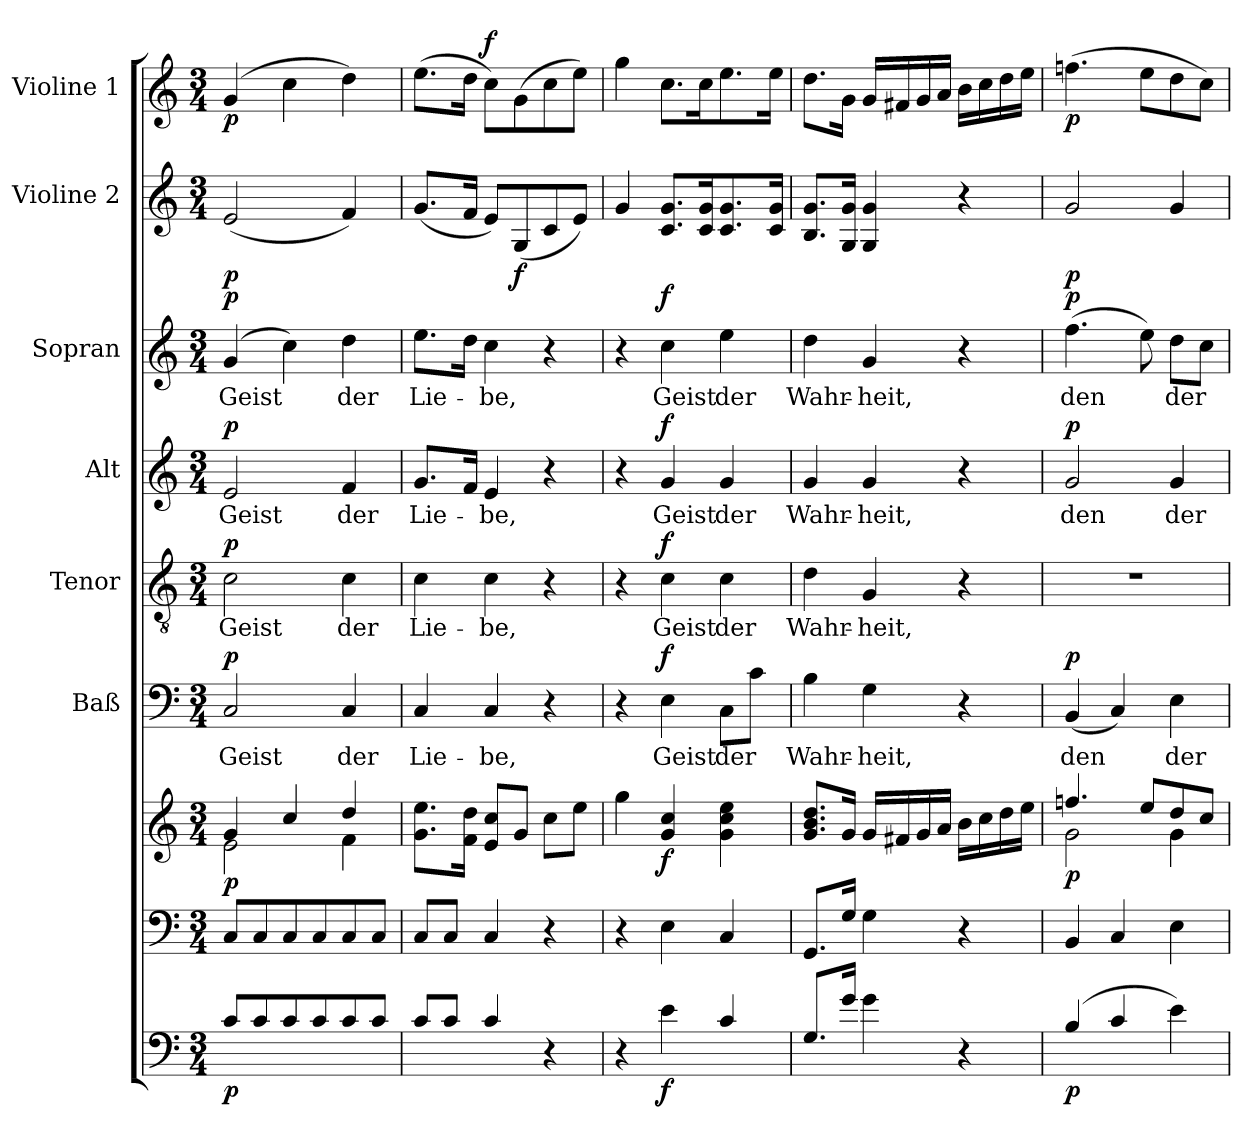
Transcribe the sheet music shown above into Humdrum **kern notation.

**kern	**dynam	**kern	**kern	**dynam	**kern	**text	**dynam	**kern	**text	**dynam	**kern	**text	**dynam	**kern	**text	**dynam	**kern	**dynam	**kern	**dynam
*part8	*part8	*part7	*part7	*part7	*part6	*part6	*part6	*part5	*part5	*part5	*part4	*part4	*part4	*part3	*part3	*part3	*part2	*part2	*part1	*part1
*staff9	*staff9	*staff8	*staff7	*staff7/8	*staff6	*staff6	*staff6	*staff5	*staff5	*staff5	*staff4	*staff4	*staff4	*staff3	*staff3	*staff3	*staff2	*staff2	*staff1	*staff1
*	*	*	*	*	*I"Baß	*	*	*I"Tenor	*	*	*I"Alt	*	*	*I"Sopran	*	*	*I"Violine 2	*	*I"Violine 1	*
*	*	*	*	*	*	*	*	*	*	*	*	*	*	*	*	*	*I'Vln	*	*I'Vln	*
*clefF4	*	*clefF4	*clefG2	*	*clefF4	*	*	*clefGv2	*	*	*clefG2	*	*	*clefG2	*	*	*clefG2	*	*clefG2	*
*ITrd7c12	*	*	*	*	*	*	*	*	*	*	*	*	*	*	*	*	*	*	*	*
*k[]	*	*k[]	*k[]	*	*k[]	*	*	*k[]	*	*	*k[]	*	*	*k[]	*	*	*k[]	*	*k[]	*
*C:	*	*C:	*C:	*	*C:	*	*	*C:	*	*	*C:	*	*	*C:	*	*	*C:	*	*C:	*
*M3/4	*	*M3/4	*M3/4	*	*M3/4	*	*	*M3/4	*	*	*M3/4	*	*	*M3/4	*	*	*M3/4	*	*M3/4	*
=1	=1	=1	=1	=1	=1	=1	=1	=1	=1	=1	=1	=1	=1	=1	=1	=1	=1	=1	=1	=1
*	*	*	*^	*	*	*	*	*	*	*	*	*	*	*	*	*	*	*	*	*
!	!LO:DY:b	!	!	!	!LO:DY:b	!	!LO:LY:b	!LO:DY:a	!	!LO:LY:b	!LO:DY:a	!	!LO:LY:b	!LO:DY:a	!	!LO:LY:b	!LO:DY:a	!	!LO:DY:b	!	!LO:DY:b
8C/L	p	8C/L	4g/	2e\	p	2C/	Geist	p	2c\	Geist	p	2e/	Geist	p	(4g/	Geist	p	(<2e/	p	(4g/	p
8C/	.	8C/	.	.	.	.	.	.	.	.	.	.	.	.	.	.	.	.	.	.	.
8C/	.	8C/	4cc/	.	.	.	.	.	.	.	.	.	.	.	4cc\)	.	.	.	.	4cc\	.
8C/	.	8C/	.	.	.	.	.	.	.	.	.	.	.	.	.	.	.	.	.	.	.
!	!	!	!	!	!	!	!LO:LY:b	!	!	!LO:LY:b	!	!	!LO:LY:b	!	!	!LO:LY:b	!	!	!	!	!
8C/	.	8C/	4dd/	4f\	.	4C/	der	.	4c\	der	.	4f/	der	.	4dd\	der	.	4f/)	.	4dd\)	.
8C/J	.	8C/J	.	.	.	.	.	.	.	.	.	.	.	.	.	.	.	.	.	.	.
*	*	*	*v	*v	*	*	*	*	*	*	*	*	*	*	*	*	*	*	*	*	*
=2	=2	=2	=2	=2	=2	=2	=2	=2	=2	=2	=2	=2	=2	=2	=2	=2	=2	=2	=2	=2
!	!	!	!	!	!	!LO:LY:b	!	!	!LO:LY:b	!	!	!LO:LY:b	!	!	!LO:LY:b	!	!	!	!	!
8C/L	.	8C/L	8.g\ 8.ee\L	.	4C/	Lie-	.	4c\	Lie-	.	8.g/L	Lie-	.	8.ee\L	Lie-	.	(<8.g/L	.	(>8.ee\L	.
8C/J	.	8C/J	.	.	.	.	.	.	.	.	.	.	.	.	.	.	.	.	.	.
.	.	.	16f\ 16dd\Jk	.	.	.	.	.	.	.	16f/Jk	.	.	16dd\Jk	.	.	16f/Jk	.	16dd\Jk	.
!	!	!	!	!	!	!LO:LY:b	!	!	!LO:LY:b	!	!	!LO:LY:b	!	!	!LO:LY:b	!	!	!	!	!LO:DY:a
4C/	.	4C/	8e/ 8cc/L	.	4C/	-be,	.	4c\	-be,	.	4e/	-be,	.	4cc\	-be,	.	8e/L)	.	8cc\L)	f
!	!	!	!	!	!	!	!	!	!	!	!	!	!	!	!	!	!	!LO:DY:b	!	!
.	.	.	8g/J	.	.	.	.	.	.	.	.	.	.	.	.	.	(<8G/	f	(>8g\	.
4r	.	4r	8cc\L	.	4r	.	.	4r	.	.	4r	.	.	4r	.	.	8c/	.	8cc\	.
.	.	.	8ee\J	.	.	.	.	.	.	.	.	.	.	.	.	.	8e/J)	.	8ee\J)	.
=3	=3	=3	=3	=3	=3	=3	=3	=3	=3	=3	=3	=3	=3	=3	=3	=3	=3	=3	=3	=3
4r	.	4r	4gg\	.	4r	.	.	4r	.	.	4r	.	.	4r	.	.	4g/	.	4gg\	.
!	!LO:DY:b	!	!	!LO:DY:b	!	!LO:LY:b	!LO:DY:a	!	!LO:LY:b	!LO:DY:a	!	!LO:LY:b	!LO:DY:a	!	!LO:LY:b	!LO:DY:a	!	!	!	!
4E\	f	4E\	4g/ 4cc/	f	4E\	Geist	f	4c\	Geist	f	4g/	Geist	f	4cc\	Geist	f	8.c/ 8.g/L	.	8.cc\L	.
.	.	.	.	.	.	.	.	.	.	.	.	.	.	.	.	.	16c/ 16g/k	.	16cc\k	.
!	!	!	!	!	!	!LO:LY:b	!	!	!LO:LY:b	!	!	!LO:LY:b	!	!	!LO:LY:b	!	!	!	!	!
4C/	.	4C/	4g\ 4cc\ 4ee\	.	8C\L	der	.	4c\	der	.	4g/	der	.	4ee\	der	.	8.c/ 8.g/	.	8.ee\	.
.	.	.	.	.	8c\J	.	.	.	.	.	.	.	.	.	.	.	.	.	.	.
.	.	.	.	.	.	.	.	.	.	.	.	.	.	.	.	.	16c/ 16g/Jk	.	16ee\Jk	.
=4	=4	=4	=4	=4	=4	=4	=4	=4	=4	=4	=4	=4	=4	=4	=4	=4	=4	=4	=4	=4
!	!	!	!	!	!	!LO:LY:b	!	!	!LO:LY:b	!	!	!LO:LY:b	!	!	!LO:LY:b	!	!	!	!	!
8.GG/L	.	8.GG/L	8.g/ 8.b/ 8.dd/L	.	4B\	Wahr-	.	4d\	Wahr-	.	4g/	Wahr-	.	4dd\	Wahr-	.	8.B/ 8.g/L	.	8.dd\L	.
16G/Jk	.	16G/Jk	16g/Jk	.	.	.	.	.	.	.	.	.	.	.	.	.	16G/ 16g/Jk	.	16g\Jk	.
!	!	!	!	!	!	!LO:LY:b	!	!	!LO:LY:b	!	!	!LO:LY:b	!	!	!LO:LY:b	!	!	!	!	!
4G\	.	4G\	16g/LL	.	4G\	-heit,	.	4G/	-heit,	.	4g/	-heit,	.	4g/	-heit,	.	4G/ 4g/	.	16g/LL	.
.	.	.	16f#X/	.	.	.	.	.	.	.	.	.	.	.	.	.	.	.	16f#X/	.
.	.	.	16g/	.	.	.	.	.	.	.	.	.	.	.	.	.	.	.	16g/	.
.	.	.	16a/JJ	.	.	.	.	.	.	.	.	.	.	.	.	.	.	.	16a/JJ	.
4r	.	4r	16b\LL	.	4r	.	.	4r	.	.	4r	.	.	4r	.	.	4r	.	16b\LL	.
.	.	.	16cc\	.	.	.	.	.	.	.	.	.	.	.	.	.	.	.	16cc\	.
.	.	.	16dd\	.	.	.	.	.	.	.	.	.	.	.	.	.	.	.	16dd\	.
.	.	.	16ee\JJ	.	.	.	.	.	.	.	.	.	.	.	.	.	.	.	16ee\JJ	.
=5	=5	=5	=5	=5	=5	=5	=5	=5	=5	=5	=5	=5	=5	=5	=5	=5	=5	=5	=5	=5
*	*	*	*^	*	*	*	*	*	*	*	*	*	*	*	*	*	*	*	*	*
!	!LO:DY:b	!	!	!	!LO:DY:b	!	!LO:LY:b	!LO:DY:a	!	!	!	!	!LO:LY:b	!LO:DY:a	!	!LO:LY:b	!LO:DY:a	!	!LO:DY:b	!	!LO:DY:b
(<4BB/	p	4BB/	4.ffn/	2g\	p	(<4BB/	den	p	2.r	.	.	2g/	den	p	(>4.ff\	den	p	2g/	p	(>4.ffn\	p
4C/	.	4C/	.	.	.	4C/)	.	.	.	.	.	.	.	.	.	.	.	.	.	.	.
.	.	.	8ee/L	.	.	.	.	.	.	.	.	.	.	.	8ee\)	.	.	.	.	8ee\L	.
!	!	!	!	!	!	!	!LO:LY:b	!	!	!	!	!	!LO:LY:b	!	!	!LO:LY:b	!	!	!	!	!
4E\)	.	4E\	8dd/	4g\	.	4E\	der	.	.	.	.	4g/	der	.	8dd\L	der	.	4g/	.	8dd\	.
.	.	.	8cc/J	.	.	.	.	.	.	.	.	.	.	.	8cc\J	.	.	.	.	8cc\J)	.
*	*	*	*v	*v	*	*	*	*	*	*	*	*	*	*	*	*	*	*	*	*	*
=	=	=	=	=	=	=	=	=	=	=	=	=	=	=	=	=	=	=	=	=
*-	*-	*-	*-	*-	*-	*-	*-	*-	*-	*-	*-	*-	*-	*-	*-	*-	*-	*-	*-	*-
